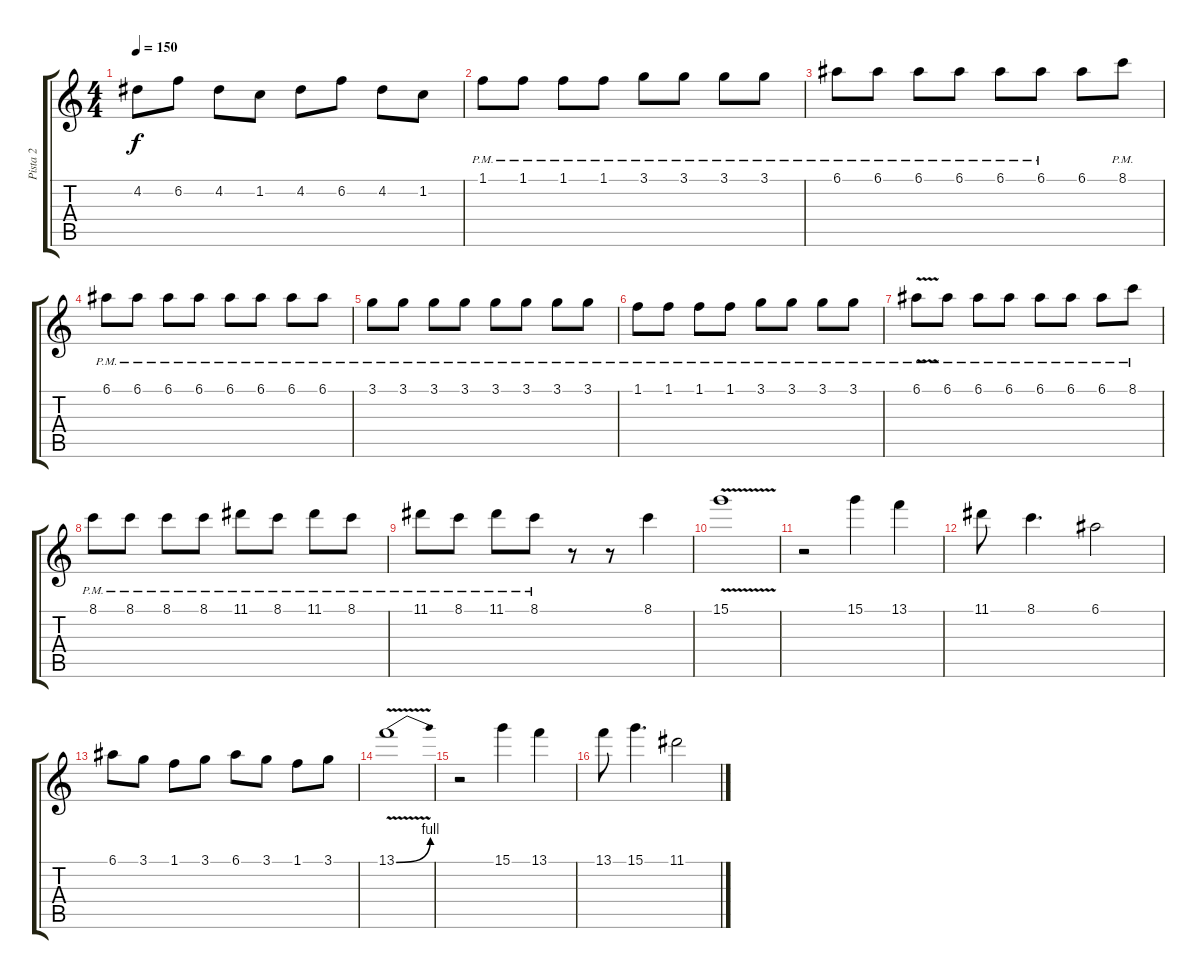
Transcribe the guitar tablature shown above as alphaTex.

\track ("Pista 2" "Pista 2") {instrument distortionguitar}
\staff {score tabs}
\tuning (E4 B3 G3 D3 A2 E2) {hide}
\ts (4 4)
\tempo 150
\clef g2
\ks c
4.2.8{dy f} 6.2.8 4.2.8 1.2.8 4.2.8 6.2.8 4.2.8 1.2.8 |
1.1{pm}.8 1.1{pm}.8 1.1{pm}.8 1.1{pm}.8 3.1{pm}.8 3.1{pm}.8 3.1{pm}.8 3.1{pm}.8 |
6.1{pm}.8 6.1{pm}.8 6.1{pm}.8 6.1{pm}.8 6.1{pm}.8 6.1{pm}.8 6.1.8 8.1{pm}.8 |
6.1{pm}.8 6.1{pm}.8 6.1{pm}.8 6.1{pm}.8 6.1{pm}.8 6.1{pm}.8 6.1{pm}.8 6.1{pm}.8 |
3.1{pm}.8 3.1{pm}.8 3.1{pm}.8 3.1{pm}.8 3.1{pm}.8 3.1{pm}.8 3.1{pm}.8 3.1{pm}.8 |
1.1{pm}.8 1.1{pm}.8 1.1{pm}.8 1.1{pm}.8 3.1{pm}.8 3.1{pm}.8 3.1{pm}.8 3.1{pm}.8 |
6.1{v pm}.8 6.1{pm}.8 6.1{pm}.8 6.1{pm}.8 6.1{pm}.8 6.1{pm}.8 6.1{pm}.8 8.1{pm}.8 |
8.1{pm}.8 8.1{pm}.8 8.1{pm}.8 8.1{pm}.8 11.1{pm}.8 8.1{pm}.8 11.1{pm}.8 8.1{pm}.8 |
11.1{pm}.8 8.1{pm}.8 11.1{pm}.8 8.1{pm}.8 r.8 r.8 8.1.4 |
15.1{v}.1 |
r.2 15.1.4 13.1.4 |
11.1.8 8.1.4{d} 6.1.2 |
6.1.8 3.1.8 1.1.8 3.1.8 6.1.8 3.1.8 1.1.8 3.1.8 |
13.1{be (bend 0 0 60 4) v}.1 |
r.2 15.1.4 13.1.4 |
13.1.8 15.1.4{d} 11.1.2
